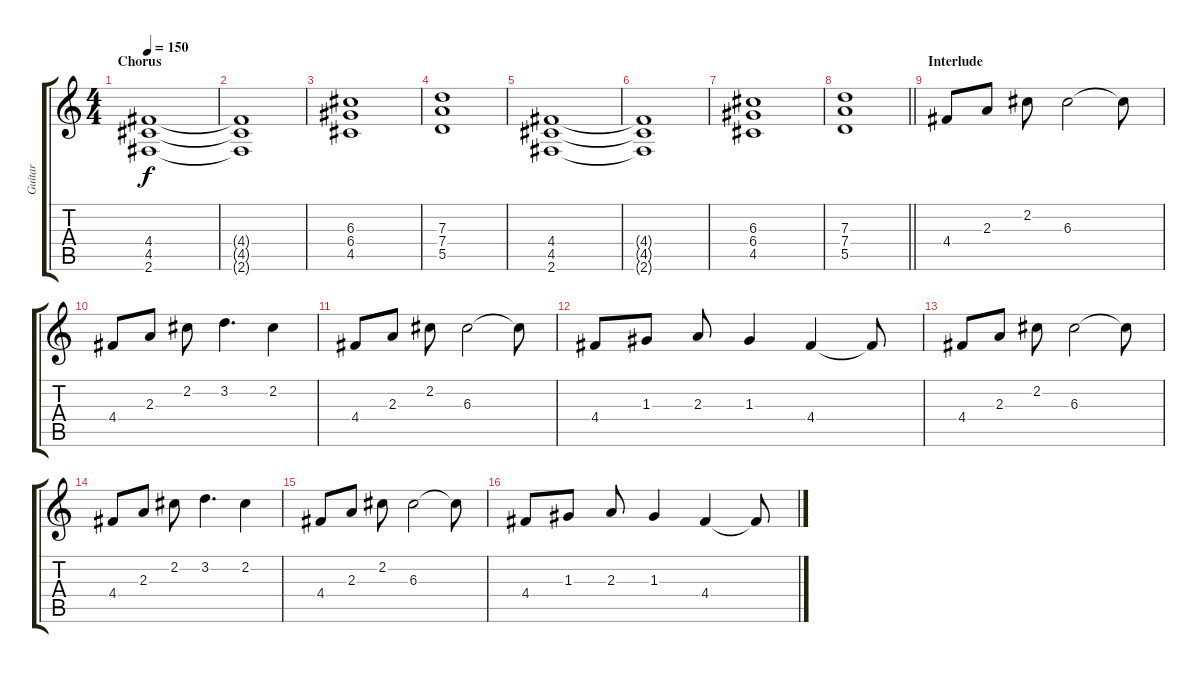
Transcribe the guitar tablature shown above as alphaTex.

\track ("Guitar " "Guitar ") {instrument distortionguitar}
\staff {score tabs}
\tuning (E4 B3 G3 D3 A2 E2) {hide}
\ts (4 4)
\section ("" "Chorus")
\tempo 150
\clef g2
\ks c
(4.4 4.5 2.6).1{dy f} |
(4.4{t} 4.5{t} 2.6{t}).1 |
(6.3 6.4 4.5).1 |
(7.3 7.4 5.5).1 |
(4.4 4.5 2.6).1 |
(4.4{t} 4.5{t} 2.6{t}).1 |
(6.3 6.4 4.5).1 |
\barLineRight lightlight
(7.3 7.4 5.5).1 |
\section ("" "Interlude")
4.4.8 2.3.8 2.2.8 6.3.2 6.3{t}.8 |
4.4.8 2.3.8 2.2.8 3.2.4{d} 2.2.4 |
4.4.8 2.3.8 2.2.8 6.3.2 6.3{t}.8 |
4.4.8 1.3.8 2.3.8 1.3.4 4.4.4 4.4{t}.8 |
4.4.8 2.3.8 2.2.8 6.3.2 6.3{t}.8 |
4.4.8 2.3.8 2.2.8 3.2.4{d} 2.2.4 |
4.4.8 2.3.8 2.2.8 6.3.2 6.3{t}.8 |
4.4.8 1.3.8 2.3.8 1.3.4 4.4.4 4.4{t}.8
